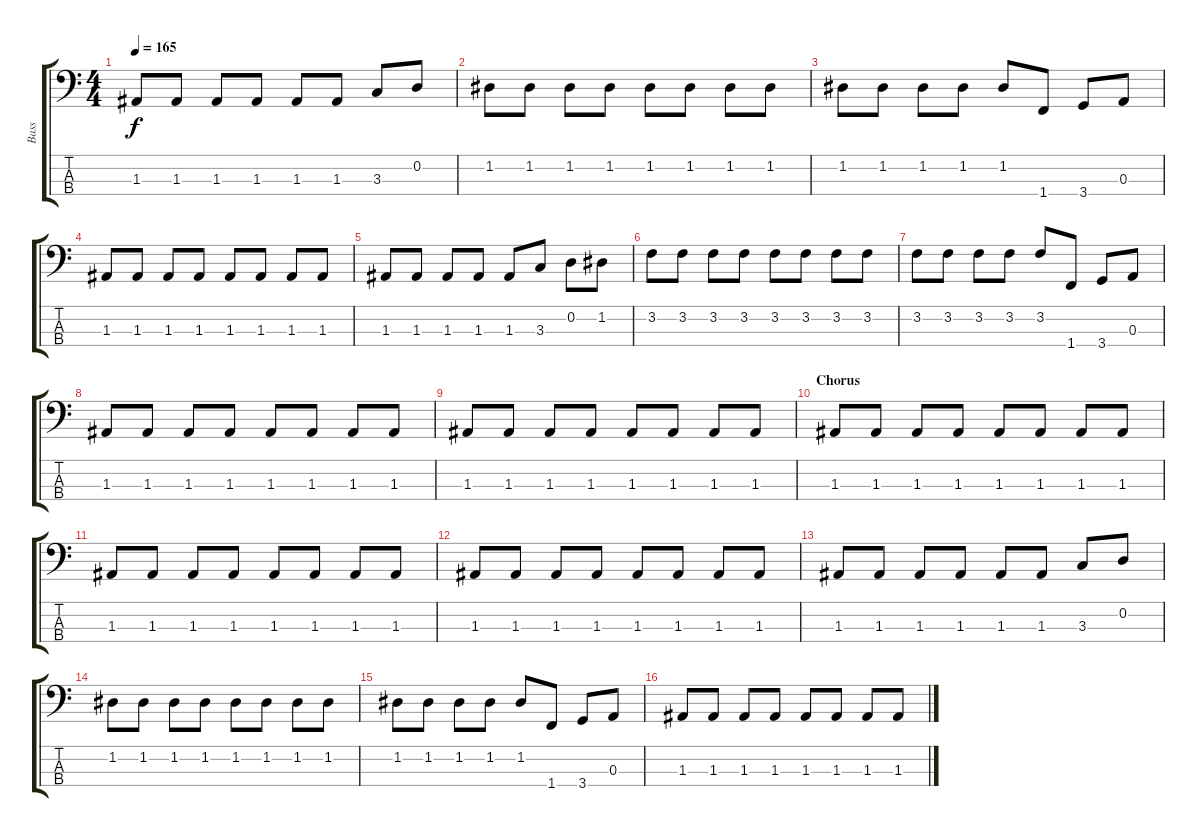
\track ("Bass" "Bass") {instrument electricbassfinger}
\staff {score tabs}
\tuning (G2 D2 A1 E1) {hide}
\ts (4 4)
\tempo 165
\clef f4
\ks c
1.3.8{dy f} 1.3.8 1.3.8 1.3.8 1.3.8 1.3.8 3.3.8 0.2.8 |
1.2.8 1.2.8 1.2.8 1.2.8 1.2.8 1.2.8 1.2.8 1.2.8 |
1.2.8 1.2.8 1.2.8 1.2.8 1.2.8 1.4.8 3.4.8 0.3.8 |
1.3.8 1.3.8 1.3.8 1.3.8 1.3.8 1.3.8 1.3.8 1.3.8 |
1.3.8 1.3.8 1.3.8 1.3.8 1.3.8 3.3.8 0.2.8 1.2.8 |
3.2.8 3.2.8 3.2.8 3.2.8 3.2.8 3.2.8 3.2.8 3.2.8 |
3.2.8 3.2.8 3.2.8 3.2.8 3.2.8 1.4.8 3.4.8 0.3.8 |
1.3.8 1.3.8 1.3.8 1.3.8 1.3.8 1.3.8 1.3.8 1.3.8 |
1.3.8 1.3.8 1.3.8 1.3.8 1.3.8 1.3.8 1.3.8 1.3.8 |
\section ("" "Chorus")
1.3.8 1.3.8 1.3.8 1.3.8 1.3.8 1.3.8 1.3.8 1.3.8 |
1.3.8 1.3.8 1.3.8 1.3.8 1.3.8 1.3.8 1.3.8 1.3.8 |
1.3.8 1.3.8 1.3.8 1.3.8 1.3.8 1.3.8 1.3.8 1.3.8 |
1.3.8 1.3.8 1.3.8 1.3.8 1.3.8 1.3.8 3.3.8 0.2.8 |
1.2.8 1.2.8 1.2.8 1.2.8 1.2.8 1.2.8 1.2.8 1.2.8 |
1.2.8 1.2.8 1.2.8 1.2.8 1.2.8 1.4.8 3.4.8 0.3.8 |
1.3.8 1.3.8 1.3.8 1.3.8 1.3.8 1.3.8 1.3.8 1.3.8
